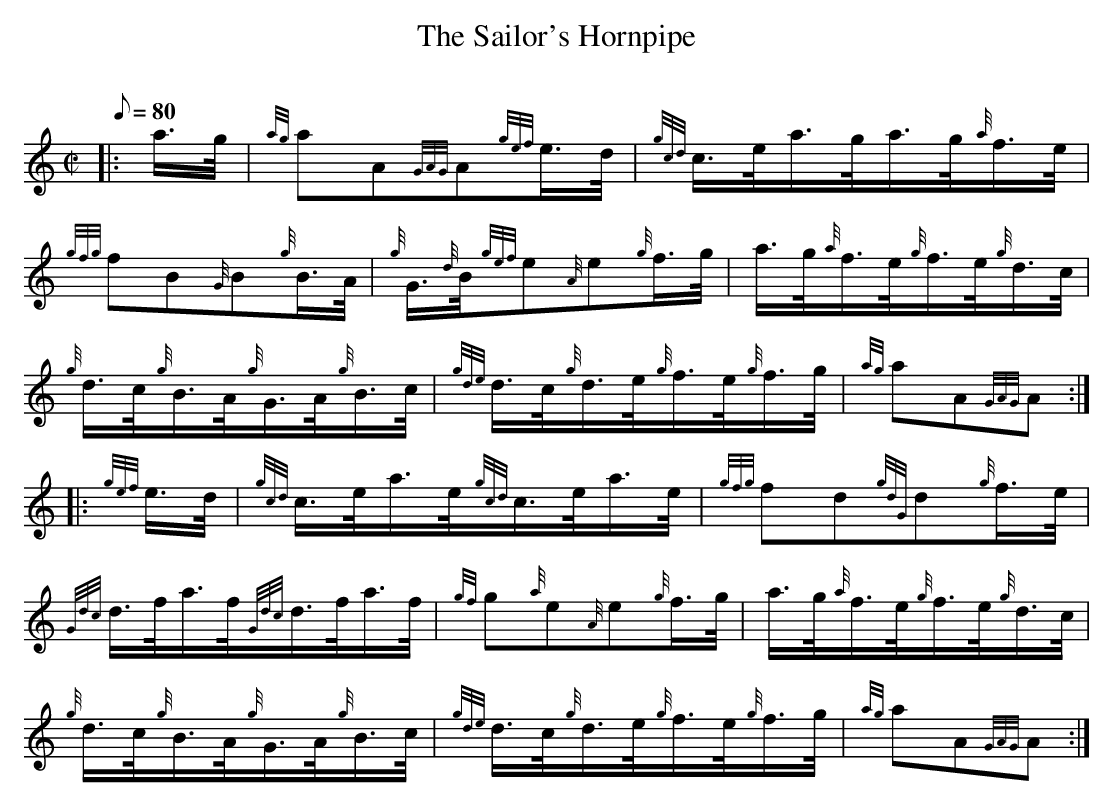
X:1
T:The Sailor's Hornpipe
M:C|
L:1/8
Q:80
C:
K:HP
|: a3/4g/4 | \
{ag}aA{GAG}A{gef}e3/4d/4 | \
{gcd}c3/4e/4a3/4g/4a3/4g/4{a}f3/4e/4 |
{gfg}fB{G}B{g}B3/4A/4 | \
{g}G3/4{d}B/4{gef}e{A}e{g}f3/4g/4 | \
a3/4g/4{a}f3/4e/4{g}f3/4e/4{g}d3/4c/4 |
{g}d3/4c/4{g}B3/4A/4{g}G3/4A/4{g}B3/4c/4 | \
{gde}d3/4c/4{g}d3/4e/4{g}f3/4e/4{g}f3/4g/4 | \
{ag}aA{GAG}A ::
{gef}e3/4d/4 | \
{gcd}c3/4e/4a3/4e/4{gcd}c3/4e/4a3/4e/4 | \
{gfg}fd{gdG}d{g}f3/4e/4 |
{Gdc}d3/4f/4a3/4f/4{Gdc}d3/4f/4a3/4f/4 | \
{gf}g{a}e{A}e{g}f3/4g/4 | \
a3/4g/4{a}f3/4e/4{g}f3/4e/4{g}d3/4c/4 |
{g}d3/4c/4{g}B3/4A/4{g}G3/4A/4{g}B3/4c/4 | \
{gde}d3/4c/4{g}d3/4e/4{g}f3/4e/4{g}f3/4g/4 | \
{ag}aA{GAG}A :|
